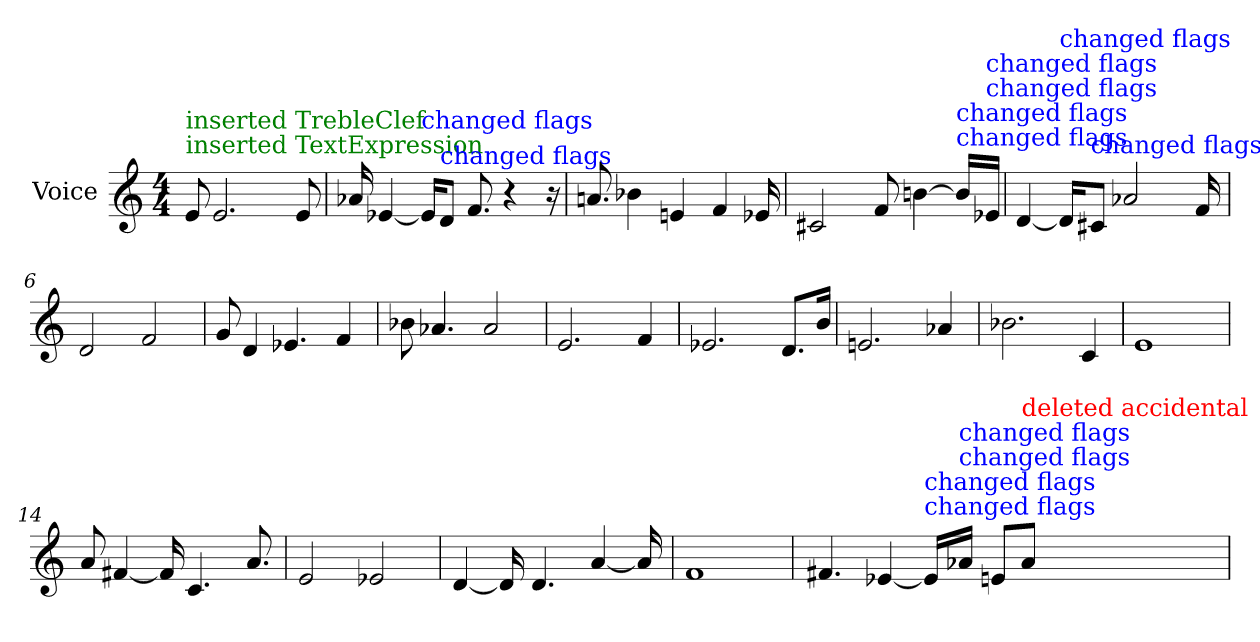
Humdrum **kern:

**kern
*part1
*staff1
*I"Voice
*I'Voice
*clefG2
*M4/4
=1
!LO:TX:color=#008000:t=inserted TextExpression
!LO:TX:color=#008000:t=inserted TrebleClef
8e/
2.e/
8e/
=2
16a-X/
[<4e-X/
!LO:TX:color=#0000FF:t=changed flags
16e-i/KL]
!LO:TX:color=#0000FF:t=changed flags
8di/J
8.f/
4r
16ra
=3
8.an/
4b-X\
4en/
4f/
16e-X/
=4
2c#X/
8f/
[>4bn\
!LO:TX:color=#0000FF:t=changed flags
!LO:TX:color=#0000FF:t=changed flags
16bi/LL]
!LO:TX:color=#0000FF:t=changed flags
!LO:TX:color=#0000FF:t=changed flags
16e-Xi/JJ
=5
[<4d/
!LO:TX:color=#0000FF:t=changed flags
16di/KL]
!LO:TX:color=#0000FF:t=changed flags
8c#Xi/J
2a-X/
16f/
=6
2d/
2f/
!!LO:LB:g=z
=7
8g/
4d/
4.e-X/
4f/
=8
8b-X\
4.a-X/
2a-/
=9
2.e/
4f/
=10
2.e-X/
8.d/L
16b/Jk
=11
2.en/
4a-X/
=12
2.b-X\
4c/
=13
1e
=14
8a/
[<4f#X/
16f#/]
4.c/
8.a/
=15
2e/
2e-X/
=16
[<4d/
16d/]
4.d/
[<4a/
16a/]
!!LO:LB:g=z
=17
1f
=18
4.f#X/
[<4e-X/
!LO:TX:color=#0000FF:t=changed flags
!LO:TX:color=#0000FF:t=changed flags
16e-i/LL]
!LO:TX:color=#0000FF:t=changed flags
!LO:TX:color=#0000FF:t=changed flags
16a-Xi/JJ
8en/L
!LO:TX:color=#FF0000:t=deleted accidental
8a-j/J
=
*-
